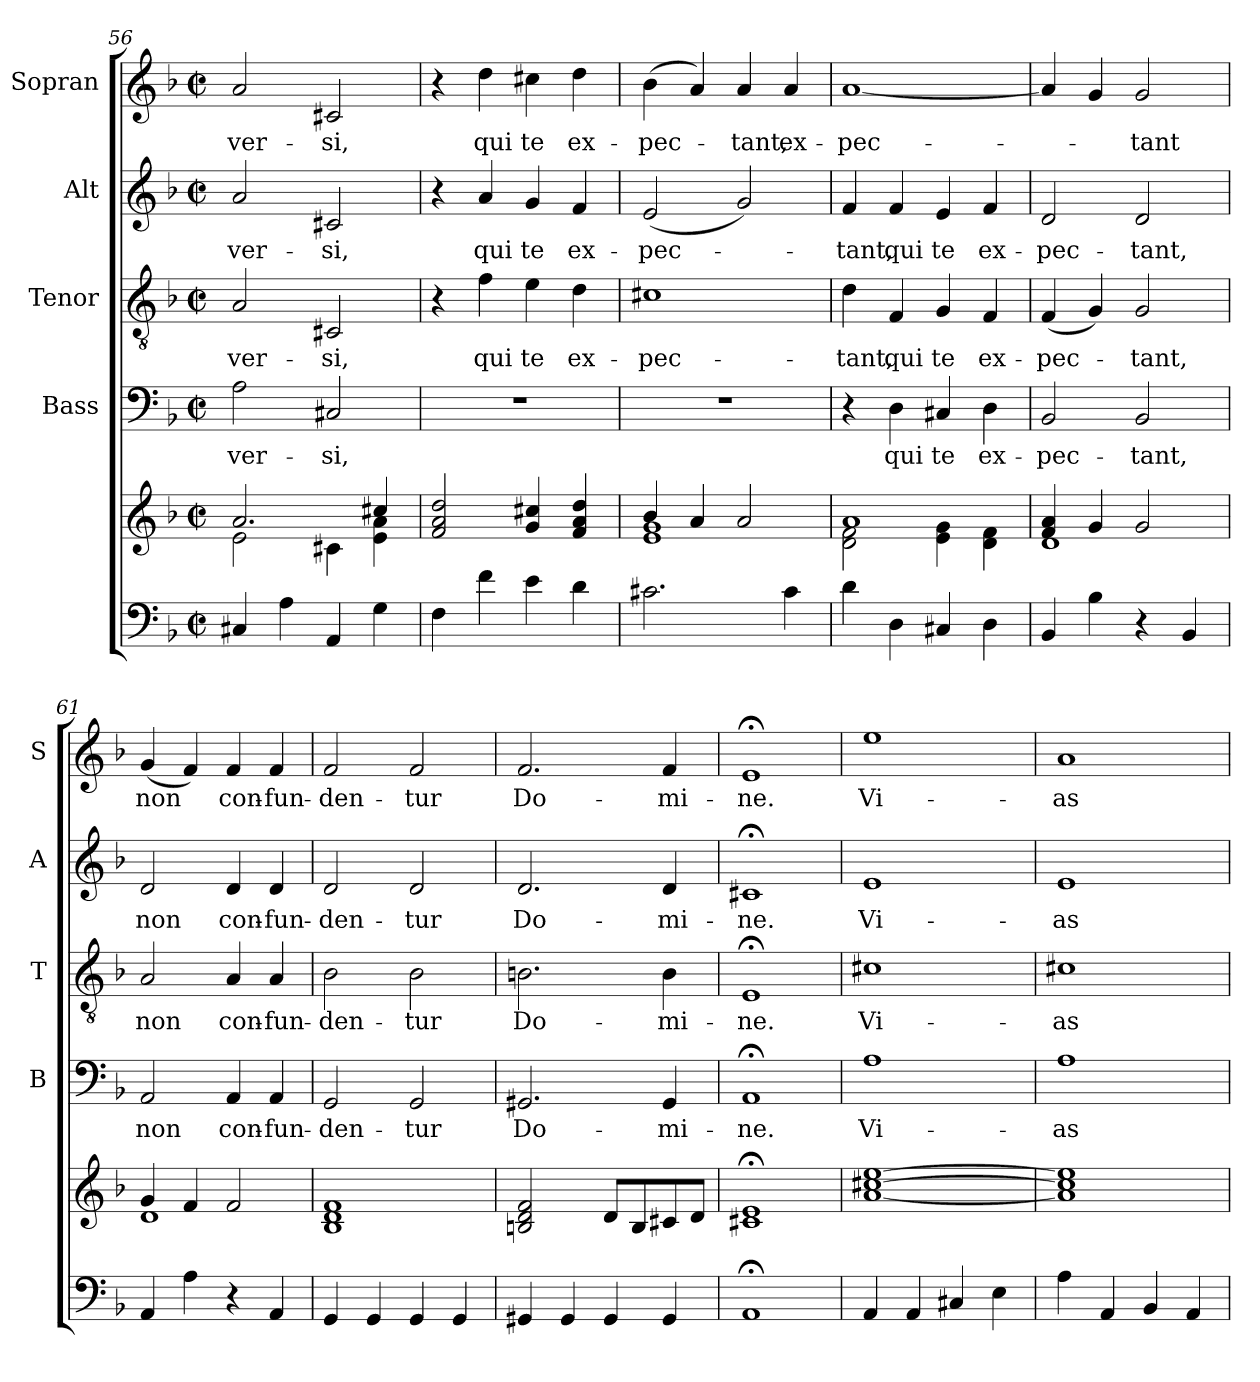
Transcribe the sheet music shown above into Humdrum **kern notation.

**kern	**kern	**kern	**text	**kern	**text	**kern	**text	**kern	**text
*part5	*part5	*part4	*part4	*part3	*part3	*part2	*part2	*part1	*part1
*staff6	*staff5	*staff4	*staff4	*staff3	*staff3	*staff2	*staff2	*staff1	*staff1
*	*	*I"Bass	*	*I"Tenor	*	*I"Alt	*	*I"Sopran	*
*	*	*I'B	*	*I'T	*	*I'A	*	*I'S	*
*clefF4	*clefG2	*clefF4	*	*clefGv2	*	*clefG2	*	*clefG2	*
*k[b-]	*k[b-]	*k[b-]	*	*k[b-]	*	*k[b-]	*	*k[b-]	*
*F:	*F:	*F:	*	*F:	*	*F:	*	*F:	*
*M2/2	*M2/2	*M2/2	*	*M2/2	*	*M2/2	*	*M2/2	*
*met(c|)	*met(c|)	*met(c|)	*	*met(c|)	*	*met(c|)	*	*met(c|)	*
=56	=56	=56	=56	=56	=56	=56	=56	=56	=56
*	*^	*	*	*	*	*	*	*	*
!	!	!	!	!LO:LY:b	!	!LO:LY:b	!	!LO:LY:b	!	!LO:LY:b
4C#X/	2.a/	2e\	2A\	-ver-	2A/	-ver-	2a/	-ver-	2a/	-ver-
4A\	.	.	.	.	.	.	.	.	.	.
!	!	!	!	!LO:LY:b	!	!LO:LY:b	!	!LO:LY:b	!	!LO:LY:b
4AA/	.	4c#X\	2C#X/	-si,	2C#X/	-si,	2c#X/	-si,	2c#X/	-si,
4G\	4cc#X/	4e\ 4a\	.	.	.	.	.	.	.	.
*	*v	*v	*	*	*	*	*	*	*	*
!!LO:LB:g=z
=57	=57	=57	=57	=57	=57	=57	=57	=57	=57
4F\	2f/ 2a/ 2dd/	1r	.	4r	.	4r	.	4r	.
!	!	!	!	!	!LO:LY:b	!	!LO:LY:b	!	!LO:LY:b
4f\	.	.	.	4f\	qui	4a/	qui	4dd\	qui
!	!	!	!	!	!LO:LY:b	!	!LO:LY:b	!	!LO:LY:b
4e\	4g/ 4cc#X/	.	.	4e\	te	4g/	te	4cc#X\	te
!	!	!	!	!	!LO:LY:b	!	!LO:LY:b	!	!LO:LY:b
4d\	4f/ 4a/ 4dd/	.	.	4d\	ex-	4f/	ex-	4dd\	ex-
=58	=58	=58	=58	=58	=58	=58	=58	=58	=58
*	*^	*	*	*	*	*	*	*	*
!	!	!	!	!	!	!LO:LY:b	!	!LO:LY:b	!	!LO:LY:b
2.c#X\	4b-/	1e 1g	1r	.	1c#X	-pec-	(<2e/	-pec-	(>4b-\	-pec-
.	4a/	.	.	.	.	.	.	.	4a/)	.
!	!	!	!	!	!	!	!	!	!	!LO:LY:b
.	2a/	.	.	.	.	.	2g/)	.	4a/	-tant,
!	!	!	!	!	!	!	!	!	!	!LO:LY:b
4c#\	.	.	.	.	.	.	.	.	4a/	ex-
=59	=59	=59	=59	=59	=59	=59	=59	=59	=59	=59
!	!	!	!	!	!	!LO:LY:b	!	!LO:LY:b	!	!LO:LY:b
4d\	1a	2d\ 2f\	4r	.	4d\	-tant,	4f/	-tant,	[1a	-pec-
!	!	!	!	!LO:LY:b	!	!LO:LY:b	!	!LO:LY:b	!	!
4D\	.	.	4D\	qui	4F/	qui	4f/	qui	.	.
!	!	!	!	!LO:LY:b	!	!LO:LY:b	!	!LO:LY:b	!	!
4C#X/	.	4e\ 4g\	4C#X/	te	4G/	te	4e/	te	.	.
!	!	!	!	!LO:LY:b	!	!LO:LY:b	!	!LO:LY:b	!	!
4D\	.	4d\ 4f\	4D\	ex-	4F/	ex-	4f/	ex-	.	.
=60	=60	=60	=60	=60	=60	=60	=60	=60	=60	=60
!	!	!	!	!LO:LY:b	!	!LO:LY:b	!	!LO:LY:b	!	!
4BB-/	4f/ 4a/	1d	2BB-/	-pec-	(<4F/	-pec-	2d/	-pec-	4a/]	.
4B-\	4g/	.	.	.	4G/)	.	.	.	4g/	.
!	!	!	!	!LO:LY:b	!	!LO:LY:b	!	!LO:LY:b	!	!LO:LY:b
4r	2g/	.	2BB-/	-tant,	2G/	-tant,	2d/	-tant,	2g/	-tant
4BB-/	.	.	.	.	.	.	.	.	.	.
=61	=61	=61	=61	=61	=61	=61	=61	=61	=61	=61
!	!	!	!	!LO:LY:b	!	!LO:LY:b	!	!LO:LY:b	!	!LO:LY:b
4AA/	4g/	1d	2AA/	non	2A/	non	2d/	non	(<4g/	non
4A\	4f/	.	.	.	.	.	.	.	4f/)	.
!	!	!	!	!LO:LY:b	!	!LO:LY:b	!	!LO:LY:b	!	!LO:LY:b
4r	2f/	.	4AA/	con-	4A/	con-	4d/	con-	4f/	con-
!	!	!	!	!LO:LY:b	!	!LO:LY:b	!	!LO:LY:b	!	!LO:LY:b
4AA/	.	.	4AA/	-fun-	4A/	-fun-	4d/	-fun-	4f/	-fun-
*	*v	*v	*	*	*	*	*	*	*	*
=62	=62	=62	=62	=62	=62	=62	=62	=62	=62
!	!	!	!LO:LY:b	!	!LO:LY:b	!	!LO:LY:b	!	!LO:LY:b
4GG/	1B- 1d 1f	2GG/	-den-	2B-\	-den-	2d/	-den-	2f/	-den-
4GG/	.	.	.	.	.	.	.	.	.
!	!	!	!LO:LY:b	!	!LO:LY:b	!	!LO:LY:b	!	!LO:LY:b
4GG/	.	2GG/	-tur	2B-\	-tur	2d/	-tur	2f/	-tur
4GG/	.	.	.	.	.	.	.	.	.
!!LO:PB:g=z
=63	=63	=63	=63	=63	=63	=63	=63	=63	=63
!	!	!	!LO:LY:b	!	!LO:LY:b	!	!LO:LY:b	!	!LO:LY:b
4GG#X/	2Bn/ 2d/ 2f/	2.GG#X/	Do-	2.Bn\	Do-	2.d/	Do-	2.f/	Do-
4GG#/	.	.	.	.	.	.	.	.	.
4GG#/	8d/L	.	.	.	.	.	.	.	.
.	8B/	.	.	.	.	.	.	.	.
!	!	!	!LO:LY:b	!	!LO:LY:b	!	!LO:LY:b	!	!LO:LY:b
4GG#/	8c#X/	4GG#/	-mi-	4B\	-mi-	4d/	-mi-	4f/	-mi-
.	8d/J	.	.	.	.	.	.	.	.
=64	=64	=64	=64	=64	=64	=64	=64	=64	=64
!	!	!	!LO:LY:b	!	!LO:LY:b	!	!LO:LY:b	!	!LO:LY:b
1AA;<	1c#X;< 1e;<	1AA;<	-ne.	1E;<	-ne.	1c#X;<	-ne.	1e;<	-ne.
=65	=65	=65	=65	=65	=65	=65	=65	=65	=65
!	!	!	!LO:LY:b	!	!LO:LY:b	!	!LO:LY:b	!	!LO:LY:b
4AA/	[1a [1cc#X [1ee	1A	Vi-	1c#X	Vi-	1e	Vi-	1ee	Vi-
4AA/	.	.	.	.	.	.	.	.	.
4C#X/	.	.	.	.	.	.	.	.	.
4E\	.	.	.	.	.	.	.	.	.
=66	=66	=66	=66	=66	=66	=66	=66	=66	=66
!	!	!	!LO:LY:b	!	!LO:LY:b	!	!LO:LY:b	!	!LO:LY:b
4A\	1a] 1cc#] 1ee]	1A	-as	1c#X	-as	1e	-as	1a	-as
4AA/	.	.	.	.	.	.	.	.	.
4BB-/	.	.	.	.	.	.	.	.	.
4AA/	.	.	.	.	.	.	.	.	.
=	=	=	=	=	=	=	=	=	=
*-	*-	*-	*-	*-	*-	*-	*-	*-	*-
